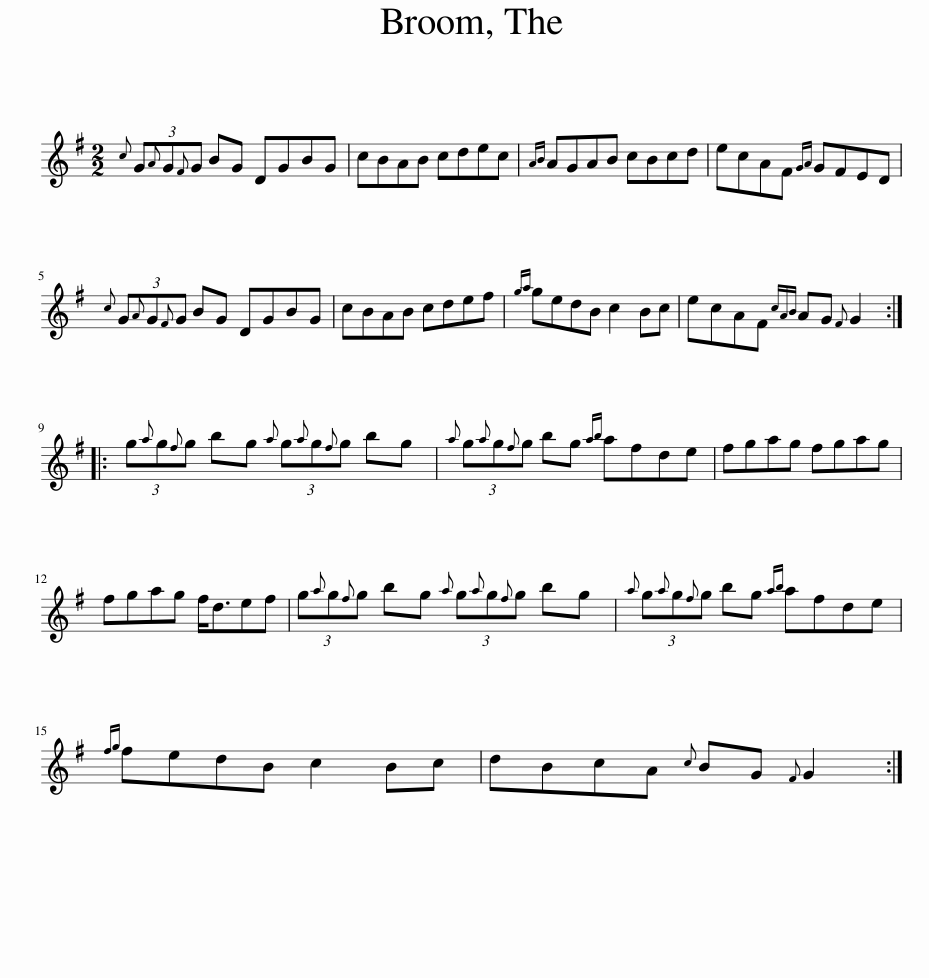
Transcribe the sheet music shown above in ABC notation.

X:1
L:1/8
M:2/2
I:linebreak $
K:G
V:1 treble
V:1
{c} (3G{A}G{F}G BG DGBG | cBAB cdec |{AB} AGAB cBcd | ecAF{GA} GFED |${c} (3G{A}G{F}G BG DGBG | %5
 cBAB cdef |{ga} gedB c2 Bc | ecAF{cAB} AG{F} G2 ::$ (3g{a}g{f}g bg{a} (3g{a}g{f}g bg |{a} (3g{a}g{f}g bg{ab} afde | %10
 fgag fgag |$ fgag f<def | (3g{a}g{f}g bg{a} (3g{a}g{f}g bg |{a} (3g{a}g{f}g bg{ab} afde |${fg} fedB c2 Bc | %15
 dBcA{c} BG{F} G2 :| %16
